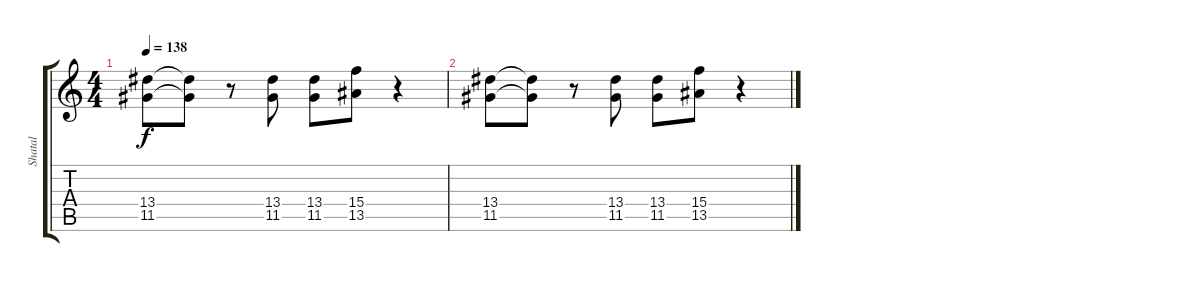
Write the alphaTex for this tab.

\track ("Shatal" "Shatal") {instrument distortionguitar}
\staff {score tabs}
\tuning (E4 B3 G3 D3 A2 E2) {hide}
\ts (4 4)
\tempo 138
\clef g2
\ks c
(13.4 11.5).8{dy f} (13.4{t} 11.5{t}).8 r.8 (13.4 11.5).8 (13.4 11.5).8 (15.4 13.5).8 r.4 |
(13.4 11.5).8 (13.4{t} 11.5{t}).8 r.8 (13.4 11.5).8 (13.4 11.5).8 (15.4 13.5).8 r.4
